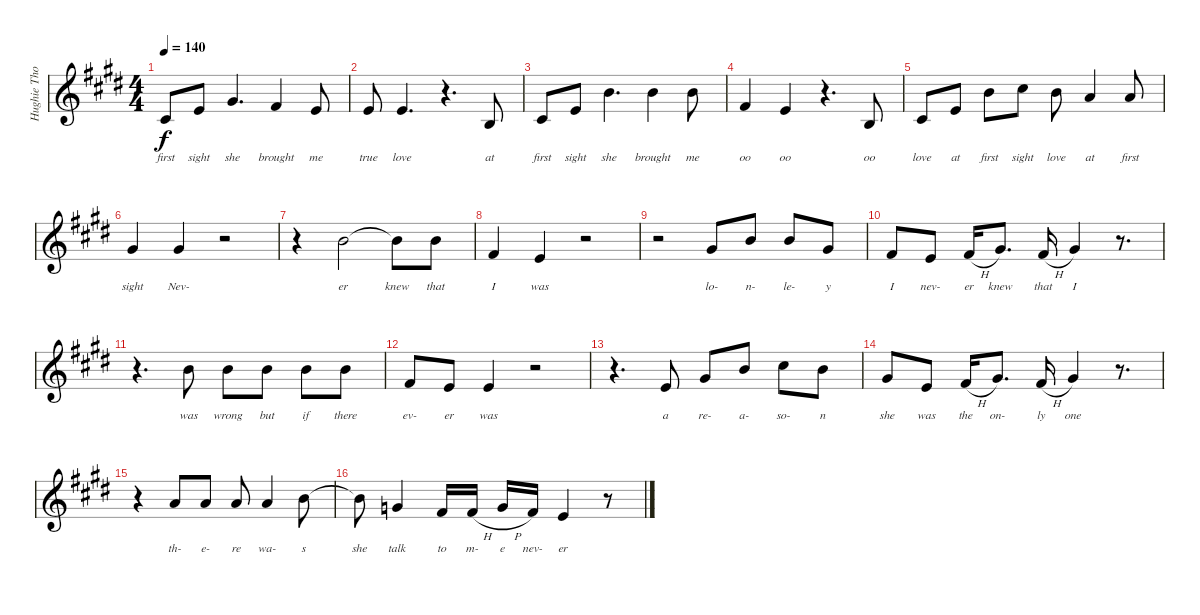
\track ("Hughie Thomasson Vocals" "Hughie Tho") {instrument violin}
\staff {score}
\tuning (E4 B3 G3 D3 A2 E2) {hide}
\ts (4 4)
\tempo 140
\clef g2
\ks e
6.3.8{lyrics (0 "first") lyrics (1 "") lyrics (2 "") lyrics (3 "") lyrics (4 "") dy f} 9.3.8{lyrics (0 "sight") lyrics (1 "") lyrics (2 "") lyrics (3 "") lyrics (4 "")} 9.2.4{d lyrics (0 "she") lyrics (1 "") lyrics (2 "") lyrics (3 "") lyrics (4 "")} 7.2.4{lyrics (0 "brought") lyrics (1 "") lyrics (2 "") lyrics (3 "") lyrics (4 "")} 9.3.8{lyrics (0 "me") lyrics (1 "") lyrics (2 "") lyrics (3 "") lyrics (4 "")} |
9.3.8{lyrics (0 "true") lyrics (1 "") lyrics (2 "") lyrics (3 "") lyrics (4 "")} 9.3.4{d lyrics (0 "love") lyrics (1 "") lyrics (2 "") lyrics (3 "") lyrics (4 "")} r.4{d} 9.4.8{lyrics (0 "at") lyrics (1 "") lyrics (2 "") lyrics (3 "") lyrics (4 "")} |
6.3.8{lyrics (0 "first") lyrics (1 "") lyrics (2 "") lyrics (3 "") lyrics (4 "")} 9.3.8{lyrics (0 "sight") lyrics (1 "") lyrics (2 "") lyrics (3 "") lyrics (4 "")} 7.1.4{d lyrics (0 "she") lyrics (1 "") lyrics (2 "") lyrics (3 "") lyrics (4 "")} 7.1.4{lyrics (0 "brought") lyrics (1 "") lyrics (2 "") lyrics (3 "") lyrics (4 "")} 7.1.8{lyrics (0 "me") lyrics (1 "") lyrics (2 "") lyrics (3 "") lyrics (4 "")} |
7.2.4{lyrics (0 "oo") lyrics (1 "") lyrics (2 "") lyrics (3 "") lyrics (4 "")} 9.3.4{lyrics (0 "oo") lyrics (1 "") lyrics (2 "") lyrics (3 "") lyrics (4 "")} r.4{d} 9.4.8{lyrics (0 "oo") lyrics (1 "") lyrics (2 "") lyrics (3 "") lyrics (4 "")} |
6.3.8{lyrics (0 "love") lyrics (1 "") lyrics (2 "") lyrics (3 "") lyrics (4 "")} 9.3.8{lyrics (0 "at") lyrics (1 "") lyrics (2 "") lyrics (3 "") lyrics (4 "")} 7.1.8{lyrics (0 "first") lyrics (1 "") lyrics (2 "") lyrics (3 "") lyrics (4 "")} 9.1.8{lyrics (0 "sight") lyrics (1 "") lyrics (2 "") lyrics (3 "") lyrics (4 "")} 7.1.8{lyrics (0 "love") lyrics (1 "") lyrics (2 "") lyrics (3 "") lyrics (4 "")} 10.2.4{lyrics (0 "at") lyrics (1 "") lyrics (2 "") lyrics (3 "") lyrics (4 "")} 10.2.8{lyrics (0 "first") lyrics (1 "") lyrics (2 "") lyrics (3 "") lyrics (4 "")} |
9.2.4{lyrics (0 "sight") lyrics (1 "") lyrics (2 "") lyrics (3 "") lyrics (4 "")} 9.2.4{lyrics (0 "Nev-") lyrics (1 "") lyrics (2 "") lyrics (3 "") lyrics (4 "")} r.2 |
r.4 7.1.2{lyrics (0 "er") lyrics (1 "") lyrics (2 "") lyrics (3 "") lyrics (4 "")} 7.1{t}.8{lyrics (0 "knew") lyrics (1 "") lyrics (2 "") lyrics (3 "") lyrics (4 "")} 7.1.8{lyrics (0 "that") lyrics (1 "") lyrics (2 "") lyrics (3 "") lyrics (4 "")} |
7.2.4{lyrics (0 "I") lyrics (1 "") lyrics (2 "") lyrics (3 "") lyrics (4 "")} 9.3.4{lyrics (0 "was") lyrics (1 "") lyrics (2 "") lyrics (3 "") lyrics (4 "")} r.2 |
r.2 9.2.8{lyrics (0 "lo-") lyrics (1 "") lyrics (2 "") lyrics (3 "") lyrics (4 "")} 7.1.8{lyrics (0 "n-") lyrics (1 "") lyrics (2 "") lyrics (3 "") lyrics (4 "")} 7.1.8{lyrics (0 "le-") lyrics (1 "") lyrics (2 "") lyrics (3 "") lyrics (4 "")} 9.2.8{lyrics (0 "y") lyrics (1 "") lyrics (2 "") lyrics (3 "") lyrics (4 "")} |
7.2.8{lyrics (0 "I") lyrics (1 "") lyrics (2 "") lyrics (3 "") lyrics (4 "")} 9.3.8{lyrics (0 "nev-") lyrics (1 "") lyrics (2 "") lyrics (3 "") lyrics (4 "")} 7.2{h}.16{lyrics (0 "er") lyrics (1 "") lyrics (2 "") lyrics (3 "") lyrics (4 "")} 9.2.8{d lyrics (0 "knew") lyrics (1 "") lyrics (2 "") lyrics (3 "") lyrics (4 "")} 7.2{h}.16{lyrics (0 "that") lyrics (1 "") lyrics (2 "") lyrics (3 "") lyrics (4 "")} 9.2.4{lyrics (0 "I") lyrics (1 "") lyrics (2 "") lyrics (3 "") lyrics (4 "")} r.8{d} |
r.4{d} 7.1.8{lyrics (0 "was") lyrics (1 "") lyrics (2 "") lyrics (3 "") lyrics (4 "")} 7.1.8{lyrics (0 "wrong") lyrics (1 "") lyrics (2 "") lyrics (3 "") lyrics (4 "")} 7.1.8{lyrics (0 "but") lyrics (1 "") lyrics (2 "") lyrics (3 "") lyrics (4 "")} 7.1.8{lyrics (0 "if") lyrics (1 "") lyrics (2 "") lyrics (3 "") lyrics (4 "")} 7.1.8{lyrics (0 "there") lyrics (1 "") lyrics (2 "") lyrics (3 "") lyrics (4 "")} |
7.2.8{lyrics (0 "ev-") lyrics (1 "") lyrics (2 "") lyrics (3 "") lyrics (4 "")} 9.3.8{lyrics (0 "er") lyrics (1 "") lyrics (2 "") lyrics (3 "") lyrics (4 "")} 9.3.4{lyrics (0 "was") lyrics (1 "") lyrics (2 "") lyrics (3 "") lyrics (4 "")} r.2 |
r.4{d} 9.3.8{lyrics (0 "a") lyrics (1 "") lyrics (2 "") lyrics (3 "") lyrics (4 "")} 9.2.8{lyrics (0 "re-") lyrics (1 "") lyrics (2 "") lyrics (3 "") lyrics (4 "")} 7.1.8{lyrics (0 "a-") lyrics (1 "") lyrics (2 "") lyrics (3 "") lyrics (4 "")} 9.1.8{lyrics (0 "so-") lyrics (1 "") lyrics (2 "") lyrics (3 "") lyrics (4 "")} 7.1.8{lyrics (0 "n") lyrics (1 "") lyrics (2 "") lyrics (3 "") lyrics (4 "")} |
9.2.8{lyrics (0 "she") lyrics (1 "") lyrics (2 "") lyrics (3 "") lyrics (4 "")} 9.3.8{lyrics (0 "was") lyrics (1 "") lyrics (2 "") lyrics (3 "") lyrics (4 "")} 7.2{h}.16{lyrics (0 "the") lyrics (1 "") lyrics (2 "") lyrics (3 "") lyrics (4 "")} 9.2.8{d lyrics (0 "on-") lyrics (1 "") lyrics (2 "") lyrics (3 "") lyrics (4 "")} 7.2{h}.16{lyrics (0 "ly") lyrics (1 "") lyrics (2 "") lyrics (3 "") lyrics (4 "")} 9.2.4{lyrics (0 "one") lyrics (1 "") lyrics (2 "") lyrics (3 "") lyrics (4 "")} r.8{d} |
r.4 10.2.8{lyrics (0 "th-") lyrics (1 "") lyrics (2 "") lyrics (3 "") lyrics (4 "")} 10.2.8{lyrics (0 "e-") lyrics (1 "") lyrics (2 "") lyrics (3 "") lyrics (4 "")} 10.2.8{lyrics (0 "re") lyrics (1 "") lyrics (2 "") lyrics (3 "") lyrics (4 "")} 10.2.4{lyrics (0 "wa-") lyrics (1 "") lyrics (2 "") lyrics (3 "") lyrics (4 "")} 7.1.8{lyrics (0 "s") lyrics (1 "") lyrics (2 "") lyrics (3 "") lyrics (4 "")} |
7.1{t}.8{lyrics (0 "she") lyrics (1 "") lyrics (2 "") lyrics (3 "") lyrics (4 "")} 8.2.4{lyrics (0 "talk") lyrics (1 "") lyrics (2 "") lyrics (3 "") lyrics (4 "")} 7.2.16{lyrics (0 "to") lyrics (1 "") lyrics (2 "") lyrics (3 "") lyrics (4 "")} 7.2{h}.16{lyrics (0 "m-") lyrics (1 "") lyrics (2 "") lyrics (3 "") lyrics (4 "")} 8.2{h}.16{lyrics (0 "e") lyrics (1 "") lyrics (2 "") lyrics (3 "") lyrics (4 "")} 7.2.16{lyrics (0 "nev-") lyrics (1 "") lyrics (2 "") lyrics (3 "") lyrics (4 "")} 9.3.4{lyrics (0 "er") lyrics (1 "") lyrics (2 "") lyrics (3 "") lyrics (4 "")} r.8
